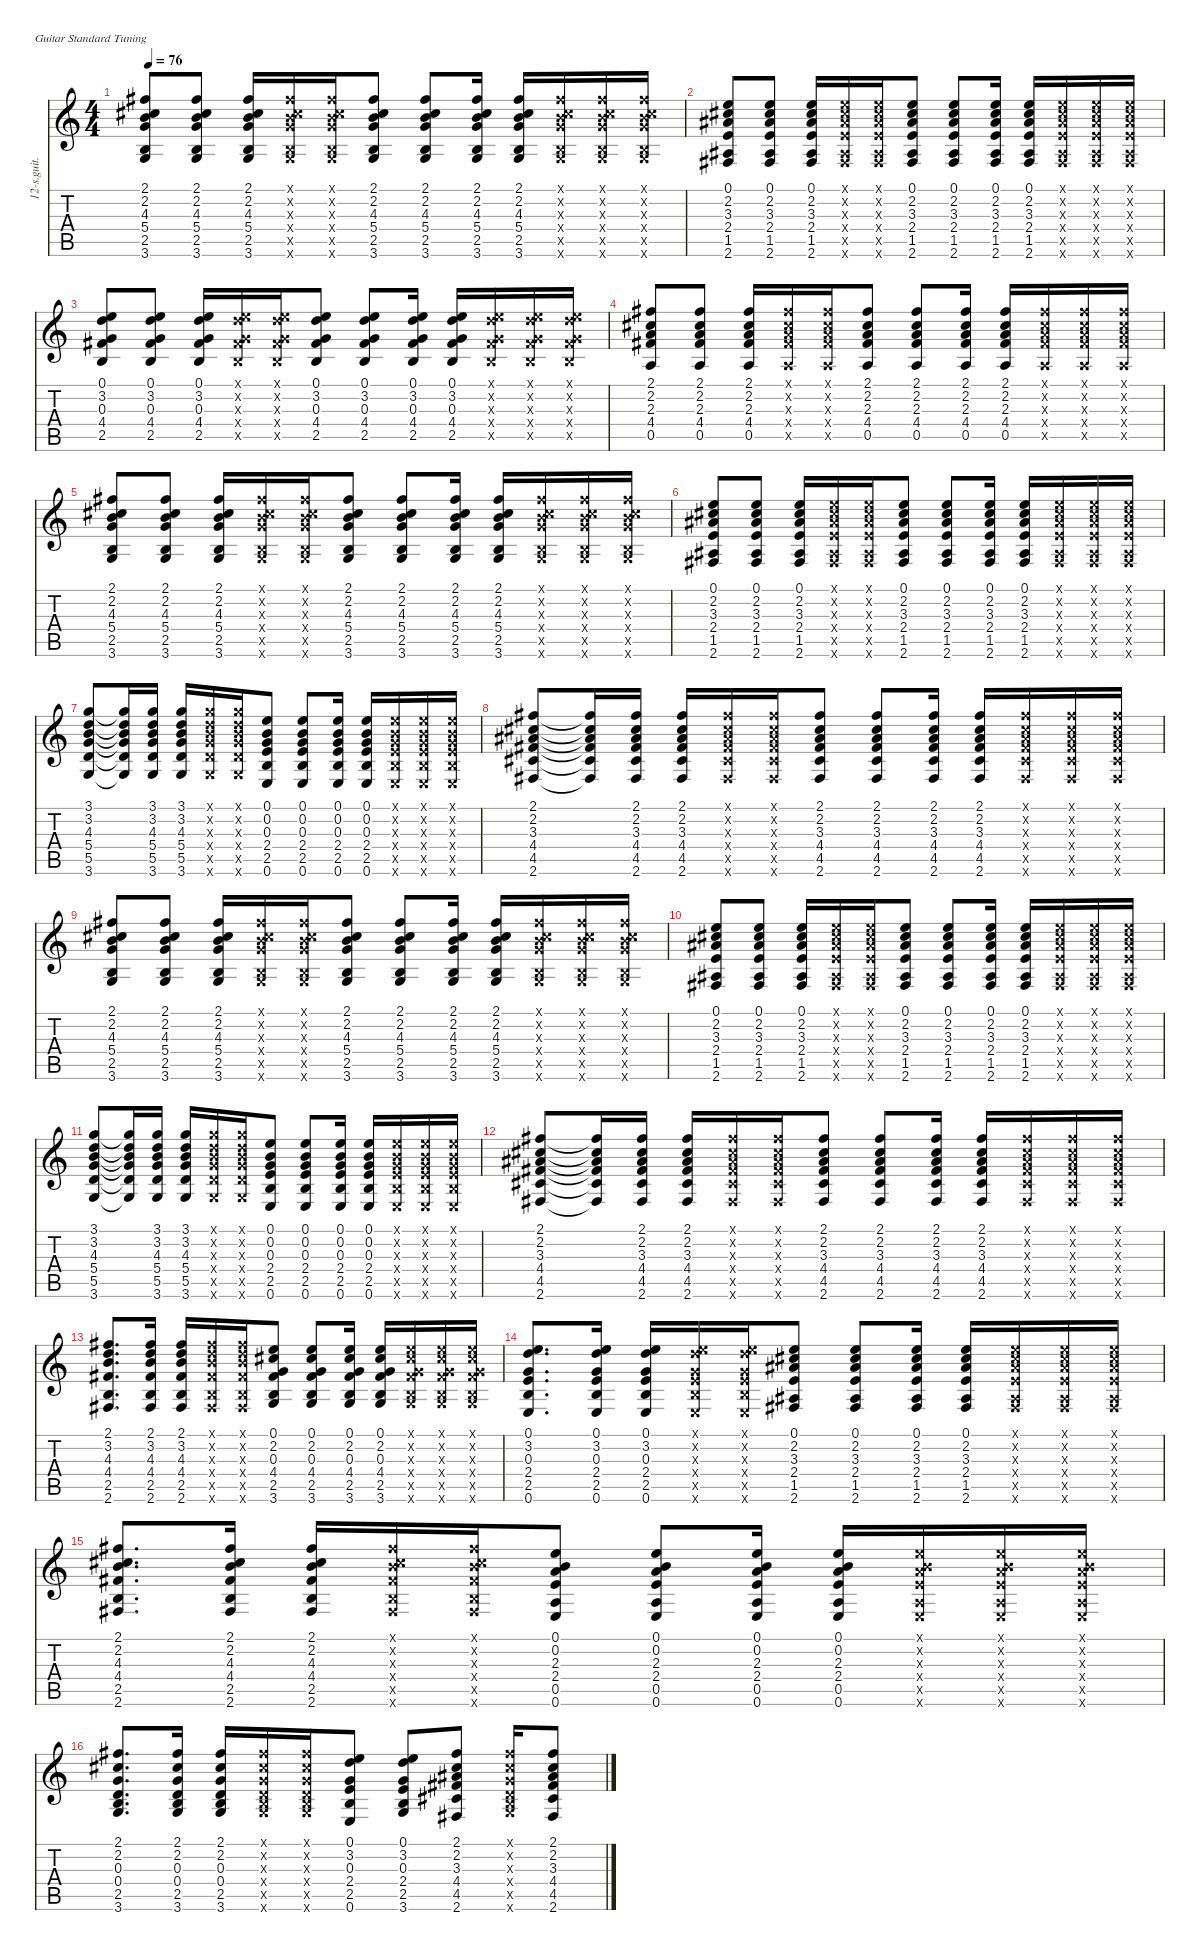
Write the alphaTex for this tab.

\defaultSystemsLayout 4
\hideDynamics
\bracketExtendMode nobrackets
\otherSystemsTrackNameOrientation horizontal
\track ("12 St. Steel Guitar" "12-s.guit.") {instrument acousticguitarsteel}
\staff {score tabs}
\tuning (E4 B3 G3 D3 A2 E2)
\ts (4 4)
\tempo 76
\clef g2
\ks c
(2.5 5.4 4.3 2.2{acc #} 2.1{acc #} 3.6).8{dy mf beam Up} (2.5 5.4 4.3 2.2{acc #} 2.1{acc #} 3.6).8{beam Up} (2.5 5.4 4.3 2.2{acc #} 2.1{acc #} 3.6).16{beam Up} (2.5{x} 5.4{x} 4.3{x} 2.2{x acc #} 2.1{x acc #} 3.6{x}).16{beam Up} (2.5{x} 5.4{x} 4.3{x} 2.2{x acc #} 2.1{x acc #} 3.6{x}).16{beam Up} (2.5 5.4 4.3 2.2{acc #} 2.1{acc #} 3.6).8{beam Up} (2.5 5.4 4.3 2.2{acc #} 2.1{acc #} 3.6).8{beam Up} (2.5 5.4 4.3 2.2{acc #} 2.1{acc #} 3.6).16{beam Up} (2.5 5.4 4.3 2.2{acc #} 2.1{acc #} 3.6).16{beam Up} (2.5{x} 5.4{x} 4.3{x} 2.2{x acc #} 2.1{x acc #} 3.6{x}).16{beam Up} (2.5{x} 5.4{x} 4.3{x} 2.2{x acc #} 2.1{x acc #} 3.6{x}).16{beam Up} (2.5{x} 5.4{x} 4.3{x} 2.2{x acc #} 2.1{x acc #} 3.6{x}).16{beam Up} |
(1.5{acc #} 2.4 3.3{acc #} 2.2{acc #} 0.1 2.6{acc #}).8{beam Up} (1.5{acc #} 2.4 3.3{acc #} 2.2{acc #} 0.1 2.6{acc #}).8{beam Up} (1.5{acc #} 2.4 3.3{acc #} 2.2{acc #} 0.1 2.6{acc #}).16{beam Up} (1.5{x acc #} 2.4{x} 3.3{x acc #} 2.2{x acc #} 0.1{x} 2.6{x acc #}).16{beam Up} (1.5{x acc #} 2.4{x} 3.3{x acc #} 2.2{x acc #} 0.1{x} 2.6{x acc #}).16{beam Up} (1.5{acc #} 2.4 3.3{acc #} 2.2{acc #} 0.1 2.6{acc #}).8{beam Up} (1.5{acc #} 2.4 3.3{acc #} 2.2{acc #} 0.1 2.6{acc #}).8{beam Up} (1.5{acc #} 2.4 3.3{acc #} 2.2{acc #} 0.1 2.6{acc #}).16{beam Up} (1.5{acc #} 2.4 3.3{acc #} 2.2{acc #} 0.1 2.6{acc #}).16{beam Up} (1.5{x acc #} 2.4{x} 3.3{x acc #} 2.2{x acc #} 0.1{x} 2.6{x acc #}).16{beam Up} (1.5{x acc #} 2.4{x} 3.3{x acc #} 2.2{x acc #} 0.1{x} 2.6{x acc #}).16{beam Up} (1.5{x acc #} 2.4{x} 3.3{x acc #} 2.2{x acc #} 0.1{x} 2.6{x acc #}).16{beam Up} |
(2.5 4.4{acc #} 0.3 3.2 0.1).8{beam Up} (2.5 4.4{acc #} 0.3 3.2 0.1).8{beam Up} (2.5 4.4{acc #} 0.3 3.2 0.1).16{beam Up} (2.5{x} 4.4{x acc #} 0.3{x} 3.2{x} 0.1{x}).16{beam Up} (2.5{x} 4.4{x acc #} 0.3{x} 3.2{x} 0.1{x}).16{beam Up} (2.5 4.4{acc #} 0.3 3.2 0.1).8{beam Up} (2.5 4.4{acc #} 0.3 3.2 0.1).8{beam Up} (2.5 4.4{acc #} 0.3 3.2 0.1).16{beam Up} (2.5 4.4{acc #} 0.3 3.2 0.1).16{beam Up} (2.5{x} 4.4{x acc #} 0.3{x} 3.2{x} 0.1{x}).16{beam Up} (2.5{x} 4.4{x acc #} 0.3{x} 3.2{x} 0.1{x}).16{beam Up} (2.5{x} 4.4{x acc #} 0.3{x} 3.2{x} 0.1{x}).16{beam Up} |
(0.5 4.4{acc #} 2.3 2.2{acc #} 2.1{acc #}).8{beam Up} (0.5 4.4{acc #} 2.3 2.2{acc #} 2.1{acc #}).8{beam Up} (0.5 4.4{acc #} 2.3 2.2{acc #} 2.1{acc #}).16{beam Up} (0.5{x} 4.4{x acc #} 2.3{x} 2.2{x acc #} 2.1{x acc #}).16{beam Up} (0.5{x} 4.4{x acc #} 2.3{x} 2.2{x acc #} 2.1{x acc #}).16{beam Up} (0.5 4.4{acc #} 2.3 2.2{acc #} 2.1{acc #}).8{beam Up} (0.5 4.4{acc #} 2.3 2.2{acc #} 2.1{acc #}).8{beam Up} (0.5 4.4{acc #} 2.3 2.2{acc #} 2.1{acc #}).16{beam Up} (0.5 4.4{acc #} 2.3 2.2{acc #} 2.1{acc #}).16{beam Up} (0.5{x} 4.4{x acc #} 2.3{x} 2.2{x acc #} 2.1{x acc #}).16{beam Up} (0.5{x} 4.4{x acc #} 2.3{x} 2.2{x acc #} 2.1{x acc #}).16{beam Up} (0.5{x} 4.4{x acc #} 2.3{x} 2.2{x acc #} 2.1{x acc #}).16{beam Up} |
(2.5 5.4 4.3 2.2{acc #} 2.1{acc #} 3.6).8{beam Up} (2.5 5.4 4.3 2.2{acc #} 2.1{acc #} 3.6).8{beam Up} (2.5 5.4 4.3 2.2{acc #} 2.1{acc #} 3.6).16{beam Up} (2.5{x} 5.4{x} 4.3{x} 2.2{x acc #} 2.1{x acc #} 3.6{x}).16{beam Up} (2.5{x} 5.4{x} 4.3{x} 2.2{x acc #} 2.1{x acc #} 3.6{x}).16{beam Up} (2.5 5.4 4.3 2.2{acc #} 2.1{acc #} 3.6).8{beam Up} (2.5 5.4 4.3 2.2{acc #} 2.1{acc #} 3.6).8{beam Up} (2.5 5.4 4.3 2.2{acc #} 2.1{acc #} 3.6).16{beam Up} (2.5 5.4 4.3 2.2{acc #} 2.1{acc #} 3.6).16{beam Up} (2.5{x} 5.4{x} 4.3{x} 2.2{x acc #} 2.1{x acc #} 3.6{x}).16{beam Up} (2.5{x} 5.4{x} 4.3{x} 2.2{x acc #} 2.1{x acc #} 3.6{x}).16{beam Up} (2.5{x} 5.4{x} 4.3{x} 2.2{x acc #} 2.1{x acc #} 3.6{x}).16{beam Up} |
(1.5{acc #} 2.4 3.3{acc #} 2.2{acc #} 0.1 2.6{acc #}).8{beam Up} (1.5{acc #} 2.4 3.3{acc #} 2.2{acc #} 0.1 2.6{acc #}).8{beam Up} (1.5{acc #} 2.4 3.3{acc #} 2.2{acc #} 0.1 2.6{acc #}).16{beam Up} (1.5{x acc #} 2.4{x} 3.3{x acc #} 2.2{x acc #} 0.1{x} 2.6{x acc #}).16{beam Up} (1.5{x acc #} 2.4{x} 3.3{x acc #} 2.2{x acc #} 0.1{x} 2.6{x acc #}).16{beam Up} (1.5{acc #} 2.4 3.3{acc #} 2.2{acc #} 0.1 2.6{acc #}).8{beam Up} (1.5{acc #} 2.4 3.3{acc #} 2.2{acc #} 0.1 2.6{acc #}).8{beam Up} (1.5{acc #} 2.4 3.3{acc #} 2.2{acc #} 0.1 2.6{acc #}).16{beam Up} (1.5{acc #} 2.4 3.3{acc #} 2.2{acc #} 0.1 2.6{acc #}).16{beam Up} (1.5{x acc #} 2.4{x} 3.3{x acc #} 2.2{x acc #} 0.1{x} 2.6{x acc #}).16{beam Up} (1.5{x acc #} 2.4{x} 3.3{x acc #} 2.2{x acc #} 0.1{x} 2.6{x acc #}).16{beam Up} (1.5{x acc #} 2.4{x} 3.3{x acc #} 2.2{x acc #} 0.1{x} 2.6{x acc #}).16{beam Up} |
(3.6 5.5 5.4 4.3 3.2 3.1).8{beam Up} (3.6{t} 5.5{t} 5.4{t} 4.3{t} 3.2{t} 3.1{t}).16{beam Up} (3.6 5.5 5.4 4.3 3.2 3.1).16{beam Up} (3.6 5.5 5.4 4.3 3.2 3.1).16{beam Up} (3.6{x} 5.5{x} 5.4{x} 4.3{x} 3.2{x} 3.1{x}).16{beam Up} (3.6{x} 5.5{x} 5.4{x} 4.3{x} 3.2{x} 3.1{x}).16{beam Up} (0.6 2.5 2.4 0.3 0.2 0.1).8{beam Up} (0.6 2.5 2.4 0.3 0.2 0.1).8{beam Up} (0.6 2.5 2.4 0.3 0.2 0.1).16{beam Up} (0.6 2.5 2.4 0.3 0.2 0.1).16{beam Up} (0.6{x} 2.5{x} 2.4{x} 0.3{x} 0.2{x} 0.1{x}).16{beam Up} (0.6{x} 2.5{x} 2.4{x} 0.3{x} 0.2{x} 0.1{x}).16{beam Up} (0.6{x} 2.5{x} 2.4{x} 0.3{x} 0.2{x} 0.1{x}).16{beam Up} |
(2.6{acc #} 4.5{acc #} 4.4{acc #} 3.3{acc #} 2.2{acc #} 2.1{acc #}).8{beam Up} (2.6{t acc #} 4.5{t acc #} 4.4{t acc #} 3.3{t acc #} 2.2{t acc #} 2.1{t acc #}).16{beam Up} (2.6{acc #} 4.5{acc #} 4.4{acc #} 3.3{acc #} 2.2{acc #} 2.1{acc #}).16{beam Up} (2.6{acc #} 4.5{acc #} 4.4{acc #} 3.3{acc #} 2.2{acc #} 2.1{acc #}).16{beam Up} (2.6{x acc #} 4.5{x acc #} 4.4{x acc #} 3.3{x acc #} 2.2{x acc #} 2.1{x acc #}).16{beam Up} (2.6{x acc #} 4.5{x acc #} 4.4{x acc #} 3.3{x acc #} 2.2{x acc #} 2.1{x acc #}).16{beam Up} (2.6{acc #} 4.5{acc #} 4.4{acc #} 3.3{acc #} 2.2{acc #} 2.1{acc #}).8{beam Up} (2.6{acc #} 4.5{acc #} 4.4{acc #} 3.3{acc #} 2.2{acc #} 2.1{acc #}).8{beam Up} (2.6{acc #} 4.5{acc #} 4.4{acc #} 3.3{acc #} 2.2{acc #} 2.1{acc #}).16{beam Up} (2.6{acc #} 4.5{acc #} 4.4{acc #} 3.3{acc #} 2.2{acc #} 2.1{acc #}).16{beam Up} (2.6{x acc #} 4.5{x acc #} 4.4{x acc #} 3.3{x acc #} 2.2{x acc #} 2.1{x acc #}).16{beam Up} (2.6{x acc #} 4.5{x acc #} 4.4{x acc #} 3.3{x acc #} 2.2{x acc #} 2.1{x acc #}).16{beam Up} (2.6{x acc #} 4.5{x acc #} 4.4{x acc #} 3.3{x acc #} 2.2{x acc #} 2.1{x acc #}).16{beam Up} |
(2.5 5.4 4.3 2.2{acc #} 2.1{acc #} 3.6).8{beam Up} (2.5 5.4 4.3 2.2{acc #} 2.1{acc #} 3.6).8{beam Up} (2.5 5.4 4.3 2.2{acc #} 2.1{acc #} 3.6).16{beam Up} (2.5{x} 5.4{x} 4.3{x} 2.2{x acc #} 2.1{x acc #} 3.6{x}).16{beam Up} (2.5{x} 5.4{x} 4.3{x} 2.2{x acc #} 2.1{x acc #} 3.6{x}).16{beam Up} (2.5 5.4 4.3 2.2{acc #} 2.1{acc #} 3.6).8{beam Up} (2.5 5.4 4.3 2.2{acc #} 2.1{acc #} 3.6).8{beam Up} (2.5 5.4 4.3 2.2{acc #} 2.1{acc #} 3.6).16{beam Up} (2.5 5.4 4.3 2.2{acc #} 2.1{acc #} 3.6).16{beam Up} (2.5{x} 5.4{x} 4.3{x} 2.2{x acc #} 2.1{x acc #} 3.6{x}).16{beam Up} (2.5{x} 5.4{x} 4.3{x} 2.2{x acc #} 2.1{x acc #} 3.6{x}).16{beam Up} (2.5{x} 5.4{x} 4.3{x} 2.2{x acc #} 2.1{x acc #} 3.6{x}).16{beam Up} |
(1.5{acc #} 2.4 3.3{acc #} 2.2{acc #} 0.1 2.6{acc #}).8{beam Up} (1.5{acc #} 2.4 3.3{acc #} 2.2{acc #} 0.1 2.6{acc #}).8{beam Up} (1.5{acc #} 2.4 3.3{acc #} 2.2{acc #} 0.1 2.6{acc #}).16{beam Up} (1.5{x acc #} 2.4{x} 3.3{x acc #} 2.2{x acc #} 0.1{x} 2.6{x acc #}).16{beam Up} (1.5{x acc #} 2.4{x} 3.3{x acc #} 2.2{x acc #} 0.1{x} 2.6{x acc #}).16{beam Up} (1.5{acc #} 2.4 3.3{acc #} 2.2{acc #} 0.1 2.6{acc #}).8{beam Up} (1.5{acc #} 2.4 3.3{acc #} 2.2{acc #} 0.1 2.6{acc #}).8{beam Up} (1.5{acc #} 2.4 3.3{acc #} 2.2{acc #} 0.1 2.6{acc #}).16{beam Up} (1.5{acc #} 2.4 3.3{acc #} 2.2{acc #} 0.1 2.6{acc #}).16{beam Up} (1.5{x acc #} 2.4{x} 3.3{x acc #} 2.2{x acc #} 0.1{x} 2.6{x acc #}).16{beam Up} (1.5{x acc #} 2.4{x} 3.3{x acc #} 2.2{x acc #} 0.1{x} 2.6{x acc #}).16{beam Up} (1.5{x acc #} 2.4{x} 3.3{x acc #} 2.2{x acc #} 0.1{x} 2.6{x acc #}).16{beam Up} |
(3.6 5.5 5.4 4.3 3.2 3.1).8{beam Up} (3.6{t} 5.5{t} 5.4{t} 4.3{t} 3.2{t} 3.1{t}).16{beam Up} (3.6 5.5 5.4 4.3 3.2 3.1).16{beam Up} (3.6 5.5 5.4 4.3 3.2 3.1).16{beam Up} (3.6{x} 5.5{x} 5.4{x} 4.3{x} 3.2{x} 3.1{x}).16{beam Up} (3.6{x} 5.5{x} 5.4{x} 4.3{x} 3.2{x} 3.1{x}).16{beam Up} (0.6 2.5 2.4 0.3 0.2 0.1).8{beam Up} (0.6 2.5 2.4 0.3 0.2 0.1).8{beam Up} (0.6 2.5 2.4 0.3 0.2 0.1).16{beam Up} (0.6 2.5 2.4 0.3 0.2 0.1).16{beam Up} (0.6{x} 2.5{x} 2.4{x} 0.3{x} 0.2{x} 0.1{x}).16{beam Up} (0.6{x} 2.5{x} 2.4{x} 0.3{x} 0.2{x} 0.1{x}).16{beam Up} (0.6{x} 2.5{x} 2.4{x} 0.3{x} 0.2{x} 0.1{x}).16{beam Up} |
(2.6{acc #} 4.5{acc #} 4.4{acc #} 3.3{acc #} 2.2{acc #} 2.1{acc #}).8{beam Up} (2.6{t acc #} 4.5{t acc #} 4.4{t acc #} 3.3{t acc #} 2.2{t acc #} 2.1{t acc #}).16{beam Up} (2.6{acc #} 4.5{acc #} 4.4{acc #} 3.3{acc #} 2.2{acc #} 2.1{acc #}).16{beam Up} (2.6{acc #} 4.5{acc #} 4.4{acc #} 3.3{acc #} 2.2{acc #} 2.1{acc #}).16{beam Up} (2.6{x acc #} 4.5{x acc #} 4.4{x acc #} 3.3{x acc #} 2.2{x acc #} 2.1{x acc #}).16{beam Up} (2.6{x acc #} 4.5{x acc #} 4.4{x acc #} 3.3{x acc #} 2.2{x acc #} 2.1{x acc #}).16{beam Up} (2.6{acc #} 4.5{acc #} 4.4{acc #} 3.3{acc #} 2.2{acc #} 2.1{acc #}).8{beam Up} (2.6{acc #} 4.5{acc #} 4.4{acc #} 3.3{acc #} 2.2{acc #} 2.1{acc #}).8{beam Up} (2.6{acc #} 4.5{acc #} 4.4{acc #} 3.3{acc #} 2.2{acc #} 2.1{acc #}).16{beam Up} (2.6{acc #} 4.5{acc #} 4.4{acc #} 3.3{acc #} 2.2{acc #} 2.1{acc #}).16{beam Up} (2.6{x acc #} 4.5{x acc #} 4.4{x acc #} 3.3{x acc #} 2.2{x acc #} 2.1{x acc #}).16{beam Up} (2.6{x acc #} 4.5{x acc #} 4.4{x acc #} 3.3{x acc #} 2.2{x acc #} 2.1{x acc #}).16{beam Up} (2.6{x acc #} 4.5{x acc #} 4.4{x acc #} 3.3{x acc #} 2.2{x acc #} 2.1{x acc #}).16{beam Up} |
(2.5 4.4{acc #} 4.3 3.2 2.1{acc #} 2.6{acc #}).8{d beam Up} (2.5 4.4{acc #} 4.3 3.2 2.1{acc #} 2.6{acc #}).16{beam Up} (2.5 4.4{acc #} 4.3 3.2 2.1{acc #} 2.6{acc #}).16{beam Up} (2.5{x} 4.4{x acc #} 4.3{x} 3.2{x} 2.1{x acc #} 2.6{x acc #}).16{beam Up} (2.5{x} 4.4{x acc #} 4.3{x} 3.2{x} 2.1{x acc #} 2.6{x acc #}).16{beam Up} (3.6 2.5 4.4{acc #} 0.3 2.2{acc #} 0.1).8{beam Up} (3.6 2.5 4.4{acc #} 0.3 2.2{acc #} 0.1).8{beam Up} (3.6 2.5 4.4{acc #} 0.3 2.2{acc #} 0.1).16{beam Up} (3.6 2.5 4.4{acc #} 0.3 2.2{acc #} 0.1).16{beam Up} (3.6{x} 2.5{x} 4.4{x acc #} 0.3{x} 2.2{x acc #} 0.1{x}).16{beam Up} (3.6{x} 2.5{x} 4.4{x acc #} 0.3{x} 2.2{x acc #} 0.1{x}).16{beam Up} (3.6{x} 2.5{x} 4.4{x acc #} 0.3{x} 2.2{x acc #} 0.1{x}).16{beam Up} |
(0.6 2.5 2.4 0.3 3.2 0.1).8{d beam Up} (0.6 2.5 2.4 0.3 3.2 0.1).16{beam Up} (0.6 2.5 2.4 0.3 3.2 0.1).16{beam Up} (0.6{x} 2.5{x} 2.4{x} 0.3{x} 3.2{x} 0.1{x}).16{beam Up} (0.6{x} 2.5{x} 2.4{x} 0.3{x} 3.2{x} 0.1{x}).16{beam Up} (2.6{acc #} 1.5{acc #} 2.4 3.3{acc #} 2.2{acc #} 0.1).8{beam Up} (2.6{acc #} 1.5{acc #} 2.4 3.3{acc #} 2.2{acc #} 0.1).8{beam Up} (2.6{acc #} 1.5{acc #} 2.4 3.3{acc #} 2.2{acc #} 0.1).16{beam Up} (2.6{acc #} 1.5{acc #} 2.4 3.3{acc #} 2.2{acc #} 0.1).16{beam Up} (2.6{x acc #} 1.5{x acc #} 2.4{x} 3.3{x acc #} 2.2{x acc #} 0.1{x}).16{beam Up} (2.6{x acc #} 1.5{x acc #} 2.4{x} 3.3{x acc #} 2.2{x acc #} 0.1{x}).16{beam Up} (2.6{x acc #} 1.5{x acc #} 2.4{x} 3.3{x acc #} 2.2{x acc #} 0.1{x}).16{beam Up} |
(2.1{acc #} 2.2{acc #} 4.3 4.4{acc #} 2.5 2.6{acc #}).8{d beam Up} (2.1{acc #} 2.2{acc #} 4.3 4.4{acc #} 2.5 2.6{acc #}).16{beam Up} (2.1{acc #} 2.2{acc #} 4.3 4.4{acc #} 2.5 2.6{acc #}).16{beam Up} (2.1{x acc #} 2.2{x acc #} 4.3{x} 4.4{x acc #} 2.5{x} 2.6{x acc #}).16{beam Up} (2.1{x acc #} 2.2{x acc #} 4.3{x} 4.4{x acc #} 2.5{x} 2.6{x acc #}).16{beam Up} (0.6 0.5 2.4 2.3 0.2 0.1).8{beam Up} (0.6 0.5 2.4 2.3 0.2 0.1).8{beam Up} (0.6 0.5 2.4 2.3 0.2 0.1).16{beam Up} (0.6 0.5 2.4 2.3 0.2 0.1).16{beam Up} (0.6{x} 0.5{x} 2.4{x} 2.3{x} 0.2{x} 0.1{x}).16{beam Up} (0.6{x} 0.5{x} 2.4{x} 2.3{x} 0.2{x} 0.1{x}).16{beam Up} (0.6{x} 0.5{x} 2.4{x} 2.3{x} 0.2{x} 0.1{x}).16{beam Up} |
(3.6 2.5 0.4 0.3 2.2{acc #} 2.1{acc #}).8{d beam Up} (3.6 2.5 0.4 0.3 2.2{acc #} 2.1{acc #}).16{beam Up} (3.6 2.5 0.4 0.3 2.2{acc #} 2.1{acc #}).16{beam Up} (3.6{x} 2.5{x} 0.4{x} 0.3{x} 2.2{x acc #} 2.1{x acc #}).16{beam Up} (3.6{x} 2.5{x} 0.4{x} 0.3{x} 2.2{x acc #} 2.1{x acc #}).16{beam Up} (0.6 2.5 2.4 0.3 3.2 0.1).8{beam Up} (3.6 2.5 2.4 0.3 3.2 0.1).8{beam Up} (2.6{acc #} 4.5{acc #} 4.4{acc #} 3.3{acc #} 2.2{acc #} 2.1{acc #}).8{beam Up} (3.6{x} 2.5{x} 0.4{x} 0.3{x} 2.2{x acc #} 2.1{x acc #}).16{beam Up} (2.6{acc #} 4.5{acc #} 4.4{acc #} 3.3{acc #} 2.2{acc #} 2.1{acc #}).8{beam Up}
